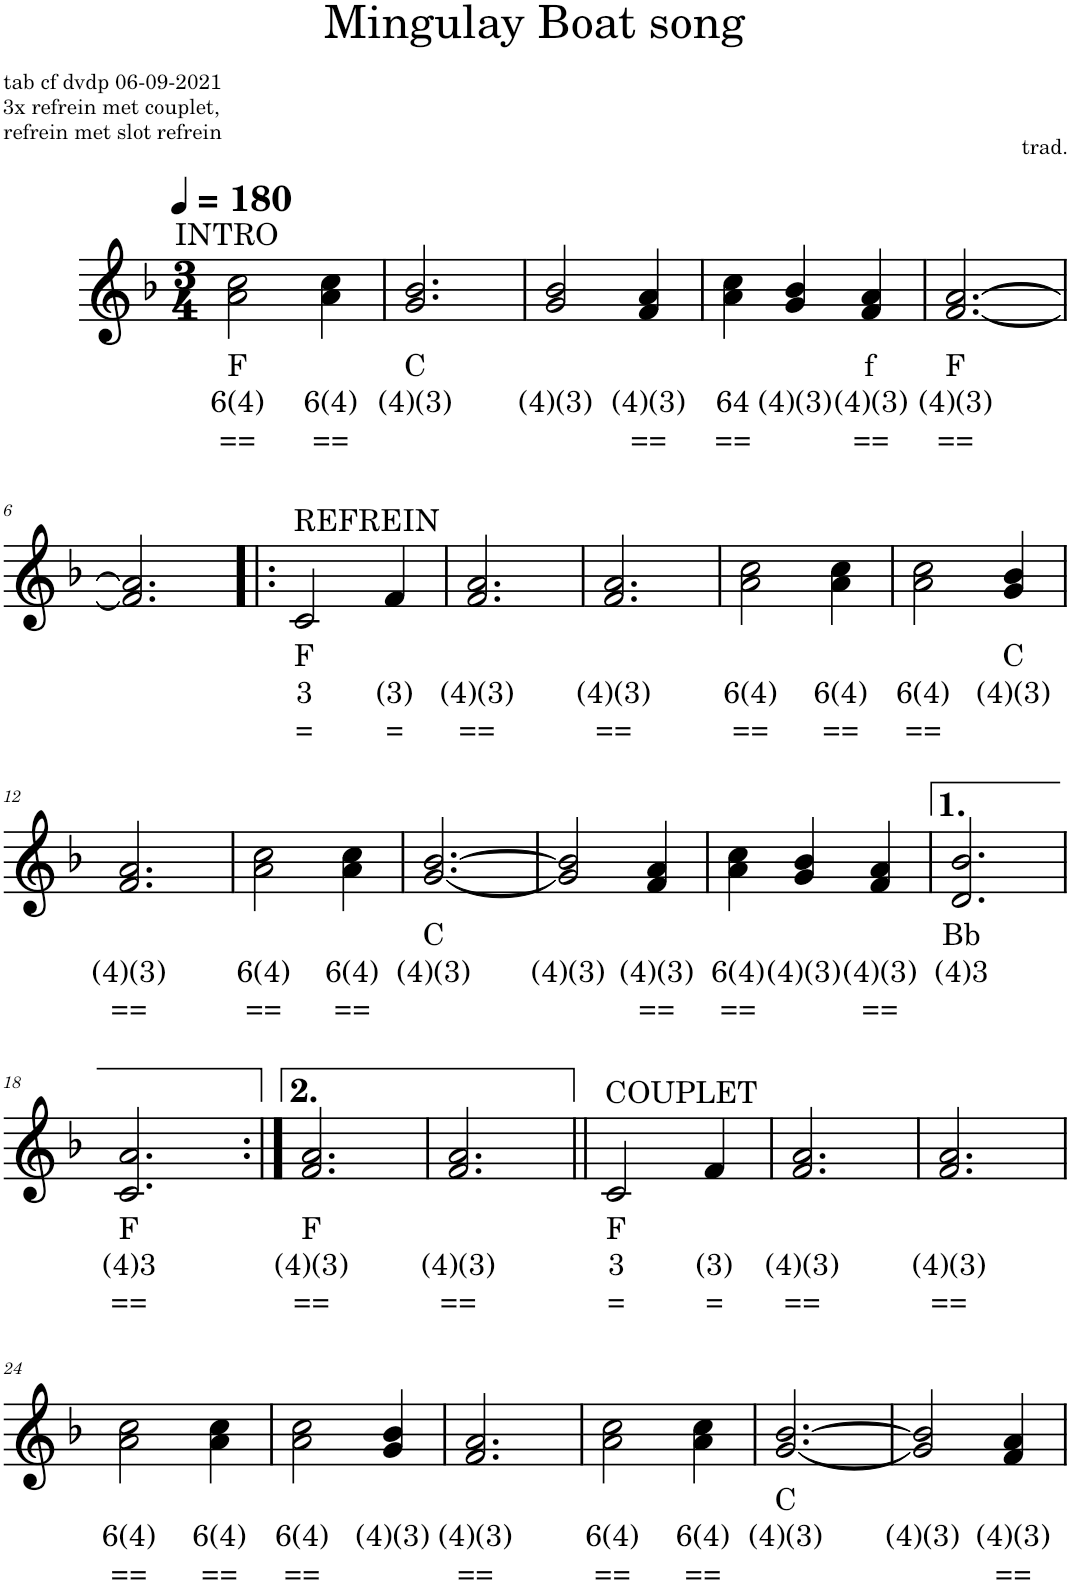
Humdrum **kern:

**kern	**text	**text	**text
*part1	*part1	*part1	*part1
*staff1	*staff1	*staff1	*staff1
*I"Piano, Track 1	*	*	*
*I'Pno.	*	*	*
*clefG2	*	*	*
*k[b-]	*	*	*
*M3/4	*	*	*
*MM180	*	*	*
=1	=1	=1	=1
!LO:TX:a:t=INTRO	!	!	!
!	!LO:LY:b	!LO:LY:b	!LO:LY:b
2a\ 2cc\	F	6(4)	==
!	!	!LO:LY:b	!LO:LY:b
4a\ 4cc\	.	6(4)	==
=2	=2	=2	=2
!	!LO:LY:b	!LO:LY:b	!
2.g/ 2.b-/	C	(4)(3)	.
=3	=3	=3	=3
!	!	!LO:LY:b	!
2g/ 2b-/	.	(4)(3)	.
!	!	!LO:LY:b	!LO:LY:b
4f/ 4a/	.	(4)(3)	==
=4	=4	=4	=4
!	!	!LO:LY:b	!LO:LY:b
4a\ 4cc\	.	64	==
!	!	!LO:LY:b	!
4g/ 4b-/	.	(4)(3)	.
!	!LO:LY:b	!LO:LY:b	!LO:LY:b
4f/ 4a/	f	(4)(3)	==
=5	=5	=5	=5
!	!LO:LY:b	!LO:LY:b	!LO:LY:b
[2.f/ [2.a/	F	(4)(3)	==
!!LO:LB:g=z
=6	=6	=6	=6
2.f/] 2.a/]	.	.	.
=7!|:	=7!|:	=7!|:	=7!|:
!LO:TX:a:t=REFREIN	!	!	!
!	!LO:LY:b	!LO:LY:b	!LO:LY:b
2c/	F	3	=
!	!	!LO:LY:b	!LO:LY:b
4f/	.	(3)	=
=8	=8	=8	=8
!	!	!LO:LY:b	!LO:LY:b
2.f/ 2.a/	.	(4)(3)	==
=9	=9	=9	=9
!	!	!LO:LY:b	!LO:LY:b
2.f/ 2.a/	.	(4)(3)	==
=10	=10	=10	=10
!	!	!LO:LY:b	!LO:LY:b
2a\ 2cc\	.	6(4)	==
!	!	!LO:LY:b	!LO:LY:b
4a\ 4cc\	.	6(4)	==
=11	=11	=11	=11
!	!	!LO:LY:b	!LO:LY:b
2a\ 2cc\	.	6(4)	==
!	!LO:LY:b	!LO:LY:b	!
4g/ 4b-/	C	(4)(3)	.
!!LO:LB:g=z
=12	=12	=12	=12
!	!	!LO:LY:b	!LO:LY:b
2.f/ 2.a/	.	(4)(3)	==
=13	=13	=13	=13
!	!	!LO:LY:b	!LO:LY:b
2a\ 2cc\	.	6(4)	==
!	!	!LO:LY:b	!LO:LY:b
4a\ 4cc\	.	6(4)	==
=14	=14	=14	=14
!	!LO:LY:b	!LO:LY:b	!
[2.g/ [2.b-/	C	(4)(3)	.
=15	=15	=15	=15
!	!	!LO:LY:b	!
2g/] 2b-/]	.	(4)(3)	.
!	!	!LO:LY:b	!LO:LY:b
4f/ 4a/	.	(4)(3)	==
=16	=16	=16	=16
!	!	!LO:LY:b	!LO:LY:b
4a\ 4cc\	.	6(4)	==
!	!	!LO:LY:b	!
4g/ 4b-/	.	(4)(3)	.
!	!	!LO:LY:b	!LO:LY:b
4f/ 4a/	.	(4)(3)	==
=17	=17	=17	=17
!	!LO:LY:b	!LO:LY:b	!
2.d/ 2.b-/	Bb	(4)3	.
!!LO:LB:g=z
=18	=18	=18	=18
!	!LO:LY:b	!LO:LY:b	!LO:LY:b
2.c/ 2.a/	F	(4)3	==
=19:|!	=19:|!	=19:|!	=19:|!
!	!LO:LY:b	!LO:LY:b	!LO:LY:b
2.f/ 2.a/	F	(4)(3)	==
=20	=20	=20	=20
!	!	!LO:LY:b	!LO:LY:b
2.f/ 2.a/	.	(4)(3)	==
=21||	=21||	=21||	=21||
!LO:TX:a:t=COUPLET	!	!	!
!	!LO:LY:b	!LO:LY:b	!LO:LY:b
2c/	F	3	=
!	!	!LO:LY:b	!LO:LY:b
4f/	.	(3)	=
=22	=22	=22	=22
!	!	!LO:LY:b	!LO:LY:b
2.f/ 2.a/	.	(4)(3)	==
=23	=23	=23	=23
!	!	!LO:LY:b	!LO:LY:b
2.f/ 2.a/	.	(4)(3)	==
!!LO:LB:g=z
=24	=24	=24	=24
!	!	!LO:LY:b	!LO:LY:b
2a\ 2cc\	.	6(4)	==
!	!	!LO:LY:b	!LO:LY:b
4a\ 4cc\	.	6(4)	==
=25	=25	=25	=25
!	!	!LO:LY:b	!LO:LY:b
2a\ 2cc\	.	6(4)	==
!	!	!LO:LY:b	!
4g/ 4b-/	.	(4)(3)	.
=26	=26	=26	=26
!	!	!LO:LY:b	!LO:LY:b
2.f/ 2.a/	.	(4)(3)	==
=27	=27	=27	=27
!	!	!LO:LY:b	!LO:LY:b
2a\ 2cc\	.	6(4)	==
!	!	!LO:LY:b	!LO:LY:b
4a\ 4cc\	.	6(4)	==
=28	=28	=28	=28
!	!LO:LY:b	!LO:LY:b	!
[2.g/ [2.b-/	C	(4)(3)	.
=29	=29	=29	=29
!	!	!LO:LY:b	!
2g/] 2b-/]	.	(4)(3)	.
!	!	!LO:LY:b	!LO:LY:b
4f/ 4a/	.	(4)(3)	==
=	=	=	=
*-	*-	*-	*-
